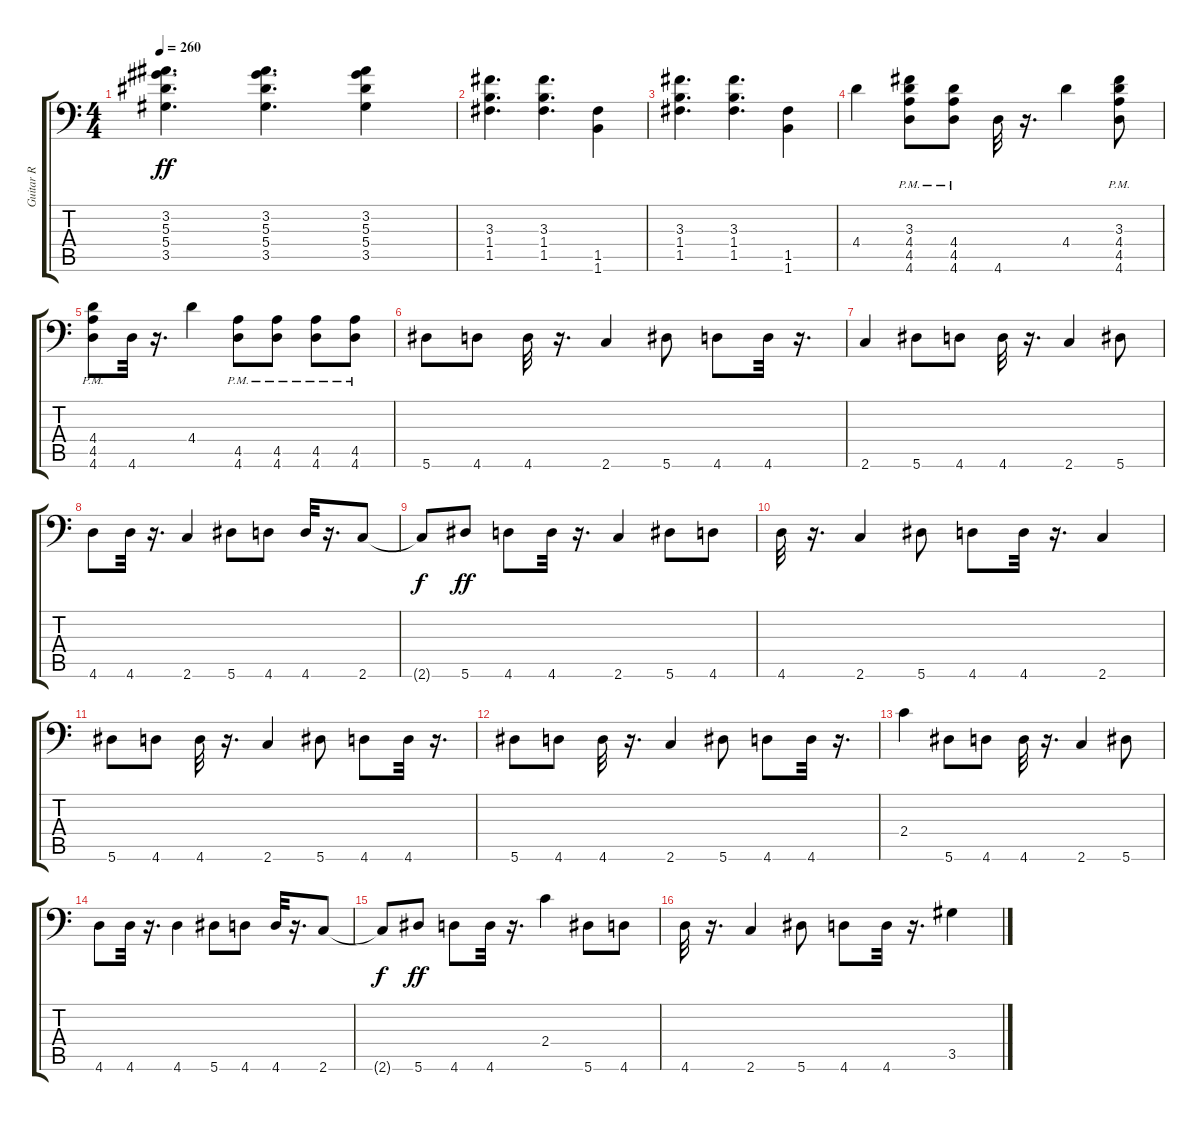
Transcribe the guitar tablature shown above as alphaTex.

\track ("Guitar R" "Guitar R") {instrument distortionguitar}
\staff {score tabs}
\tuning (C4 G3 Eb3 Bb2 F2 Bb1) {hide}
\ts (4 4)
\tempo 260
\clef f4
\ks c
(3.2 5.3 5.4 3.5).4{d dy ff} (3.2 5.3 5.4 3.5).4{d} (3.2 5.3 5.4 3.5).4 |
(3.3 1.4 1.5).4{d} (3.3 1.4 1.5).4{d} (1.5 1.6).4 |
(3.3 1.4 1.5).4{d} (3.3 1.4 1.5).4{d} (1.5 1.6).4 |
4.4.4 (3.3{pm} 4.4{pm} 4.5{pm} 4.6{pm}).8 (4.4{pm} 4.5{pm} 4.6{pm}).8 4.6.32 r.16{d} 4.4.4 (3.3{pm} 4.4{pm} 4.5{pm} 4.6{pm}).8 |
(4.4{pm} 4.5{pm} 4.6{pm}).8 4.6.32 r.16{d} 4.4.4 (4.5{pm} 4.6{pm}).8 (4.5{pm} 4.6{pm}).8 (4.5{pm} 4.6{pm}).8 (4.5{pm} 4.6{pm}).8 |
5.6.8 4.6.8 4.6.32 r.16{d} 2.6.4 5.6.8 4.6.8 4.6.32 r.16{d} |
2.6.4 5.6.8 4.6.8 4.6.32 r.16{d} 2.6.4 5.6.8 |
4.6.8 4.6.32 r.16{d} 2.6.4 5.6.8 4.6.8 4.6.32 r.16{d} 2.6.8 |
2.6{t}.8{dy f} 5.6.8{dy ff} 4.6.8 4.6.32 r.16{d} 2.6.4 5.6.8 4.6.8 |
4.6.32 r.16{d} 2.6.4 5.6.8 4.6.8 4.6.32 r.16{d} 2.6.4 |
5.6.8 4.6.8 4.6.32 r.16{d} 2.6.4 5.6.8 4.6.8 4.6.32 r.16{d} |
5.6.8 4.6.8 4.6.32 r.16{d} 2.6.4 5.6.8 4.6.8 4.6.32 r.16{d} |
2.4.4 5.6.8 4.6.8 4.6.32 r.16{d} 2.6.4 5.6.8 |
4.6.8 4.6.32 r.16{d} 4.6.4 5.6.8 4.6.8 4.6.32 r.16{d} 2.6.8 |
2.6{t}.8{dy f} 5.6.8{dy ff} 4.6.8 4.6.32 r.16{d} 2.4.4 5.6.8 4.6.8 |
4.6.32 r.16{d} 2.6.4 5.6.8 4.6.8 4.6.32 r.16{d} 3.5.4
